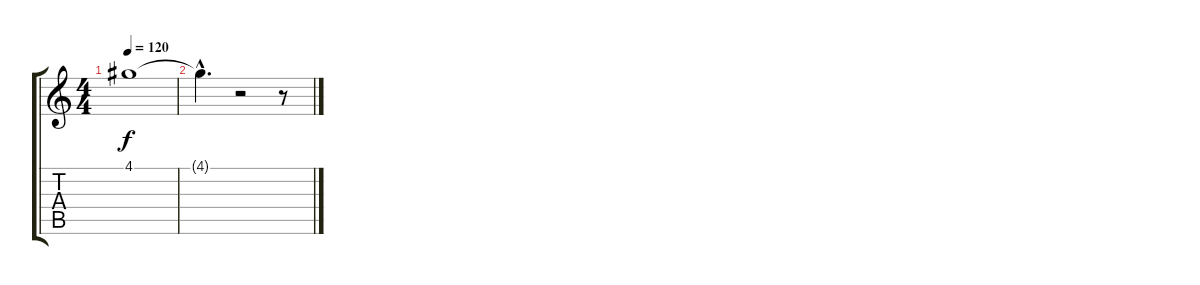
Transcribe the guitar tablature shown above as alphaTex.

\track "" {instrument electricbassfinger}
\staff {score tabs}
\tuning (E4 B3 G3 D3 A2 E2) {hide}
\ts (4 4)
\tempo 120
\clef g2
\ks c
4.1{t}.1{dy f} |
4.1{hac t}.4{d} r.2 r.8
